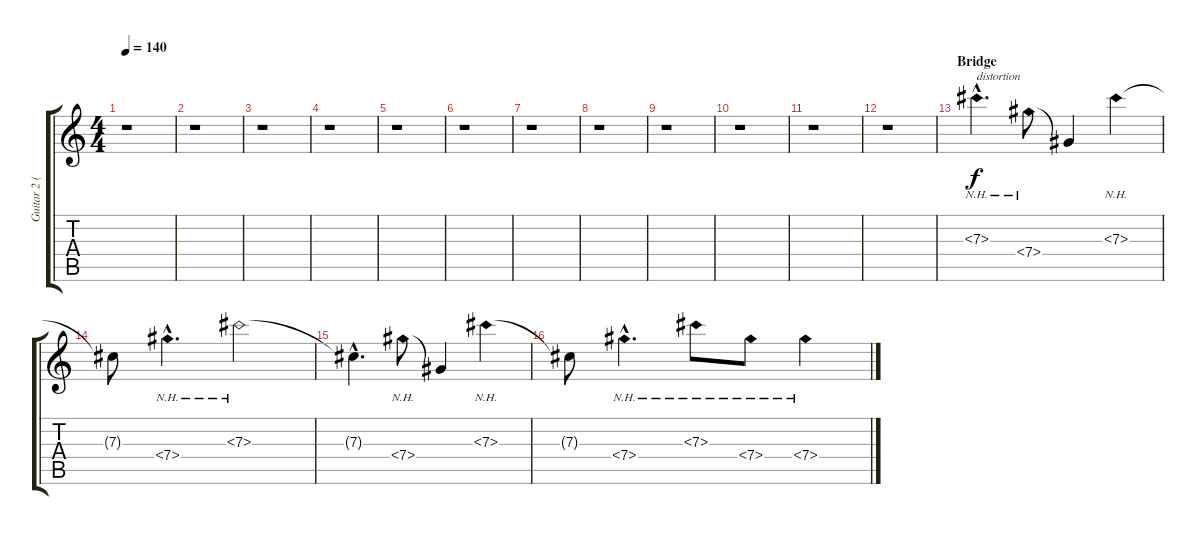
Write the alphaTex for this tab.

\track ("Guitar 2 (Izzy)" "Guitar 2 (") {instrument overdrivenguitar}
\staff {score tabs}
\tuning (Eb4 Bb3 Gb3 Db3 Ab2 Eb2) {hide}
\ts (4 4)
\tempo 140
\clef g2
\ks c
r.1{dy f} |
r.1 |
r.1 |
r.1 |
r.1 |
r.1 |
r.1 |
r.1 |
r.1 |
r.1 |
r.1 |
r.1 |
\section ("" "Bridge")
7.3{nh hac}.4{d txt "distortion" volume 11 instrument overdrivenguitar} 7.4{nh}.8 7.4{t}.4 7.3{nh}.4 |
7.3{t}.8 7.4{nh hac}.4{d} 7.3{nh}.2 |
7.3{hac t}.4{d} 7.4{nh}.8 7.4{t}.4 7.3{nh}.4 |
7.3{t}.8 7.4{nh hac}.4{d} 7.3{nh}.8 7.4{nh}.8 7.4{nh}.4
